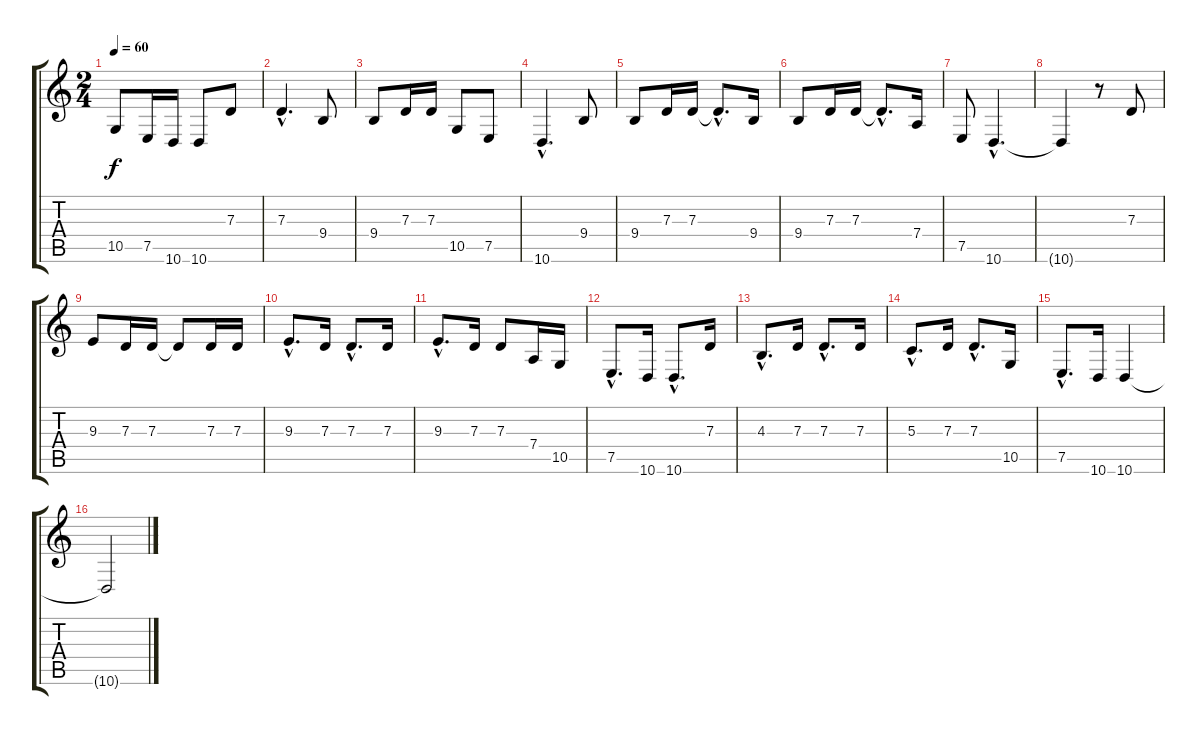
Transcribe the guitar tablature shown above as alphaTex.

\track "" {instrument reedorgan}
\staff {score tabs}
\tuning (E4 B3 G3 D3 A2 E2) {hide}
\ts (2 4)
\tempo 60
\clef g2
\ks c
10.5.8{dy f} 7.5.16 10.6.16 10.6.8 7.3.8 |
7.3{hac}.4{d} 9.4.8 |
9.4.8 7.3.16 7.3.16 10.5.8 7.5.8 |
10.6{hac}.4{d} 9.4.8 |
9.4.8 7.3.16 7.3.16 7.3{hac t}.8{d} 9.4.16 |
9.4.8 7.3.16 7.3.16 7.3{hac t}.8{d} 7.4.16 |
7.5.8 10.6{hac}.4{d} |
10.6{t}.4 r.8 7.3.8 |
9.3.8 7.3.16 7.3.16 7.3{t}.8 7.3.16 7.3.16 |
9.3{hac}.8{d} 7.3.16 7.3{hac}.8{d} 7.3.16 |
9.3{hac}.8{d} 7.3.16 7.3.8 7.4.16 10.5.16 |
7.5{hac}.8{d} 10.6.16 10.6{hac}.8{d} 7.3.16 |
4.3{hac}.8{d} 7.3.16 7.3{hac}.8{d} 7.3.16 |
5.3{hac}.8{d} 7.3.16 7.3{hac}.8{d} 10.5.16 |
7.5{hac}.8{d} 10.6.16 10.6.4 |
10.6{t}.2
